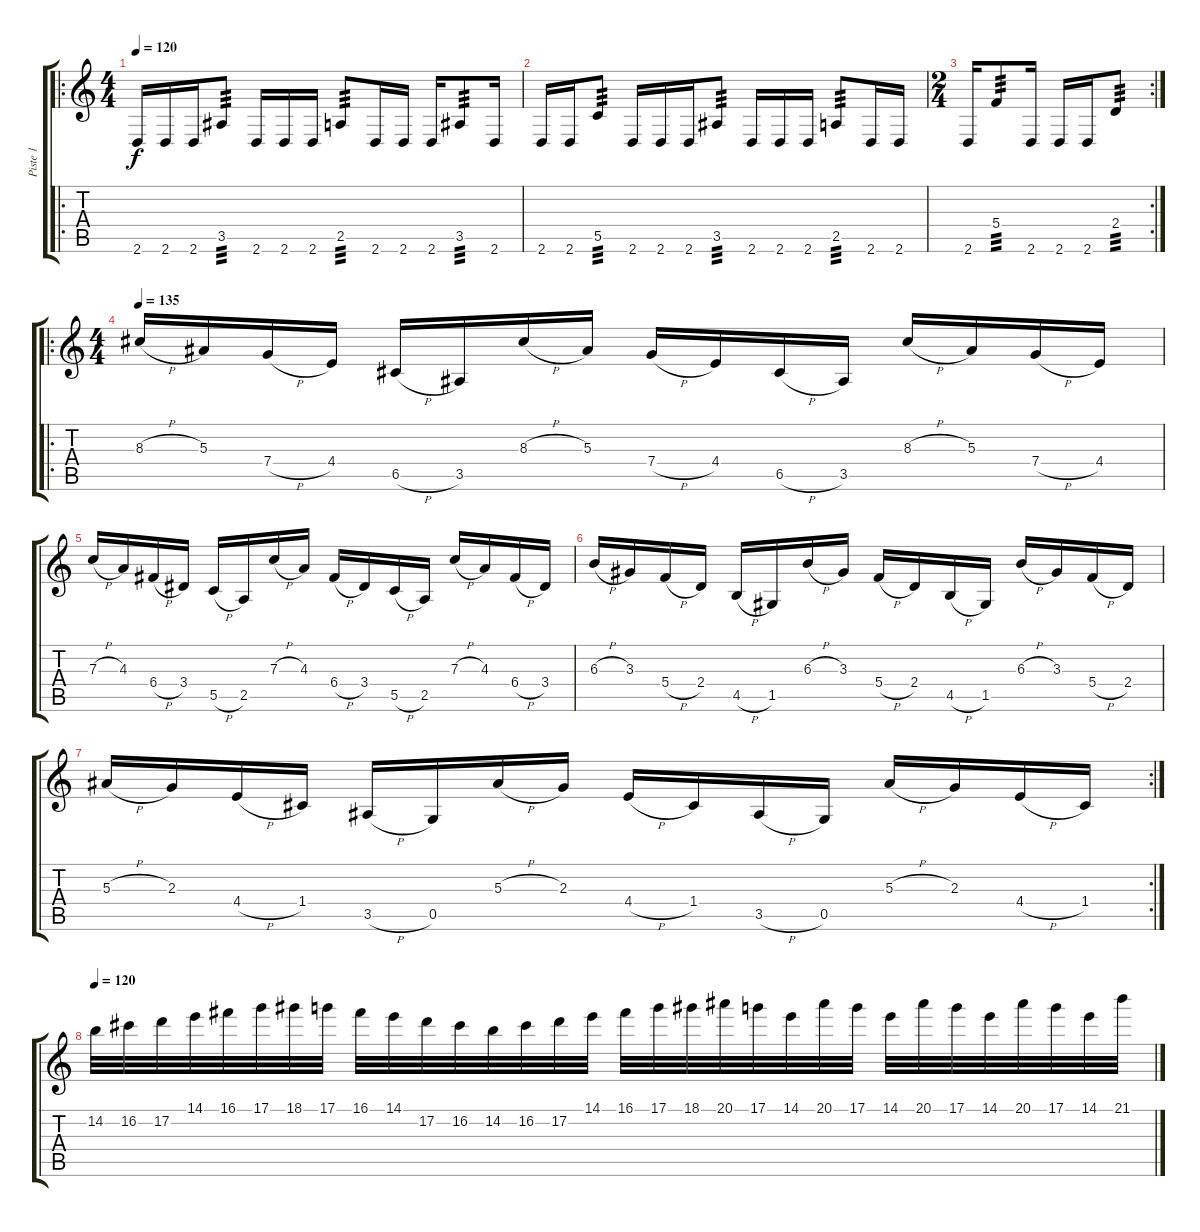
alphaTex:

\track ("Piste 1" "Piste 1") {instrument distortionguitar}
\staff {score tabs}
\tuning (D4 A3 F3 C3 G2 C2) {hide}
\ro
\ts (4 4)
\tempo 120
\clef g2
\ks c
2.6.16{dy f} 2.6.16 2.6.16 3.5.8{tp 3} 2.6.16 2.6.16 2.6.16 2.5.8{tp 3} 2.6.16 2.6.16 2.6.16 3.5.8{tp 3} 2.6.16 |
2.6.16 2.6.16 5.5.8{tp 3} 2.6.16 2.6.16 2.6.16 3.5.8{tp 3} 2.6.16 2.6.16 2.6.16 2.5.8{tp 3} 2.6.16 2.6.16 |
\rc 2
\ts (2 4)
2.6.16 5.4.8{tp 3} 2.6.16 2.6.16 2.6.16 2.4.8{tp 3} |
\ro
\ts (4 4)
\tempo 130
\tempo 135
8.3{h}.16 5.3.16 7.4{h}.16 4.4.16 6.5{h}.16 3.5.16 8.3{h}.16 5.3.16 7.4{h}.16 4.4.16 6.5{h}.16 3.5.16 8.3{h}.16 5.3.16 7.4{h}.16 4.4.16 |
7.3{h}.16 4.3.16 6.4{h}.16 3.4.16 5.5{h}.16 2.5.16 7.3{h}.16 4.3.16 6.4{h}.16 3.4.16 5.5{h}.16 2.5.16 7.3{h}.16 4.3.16 6.4{h}.16 3.4.16 |
6.3{h}.16 3.3.16 5.4{h}.16 2.4.16 4.5{h}.16 1.5.16 6.3{h}.16 3.3.16 5.4{h}.16 2.4.16 4.5{h}.16 1.5.16 6.3{h}.16 3.3.16 5.4{h}.16 2.4.16 |
\rc 2
5.3{h}.16 2.3.16 4.4{h}.16 1.4.16 3.5{h}.16 0.5.16 5.3{h}.16 2.3.16 4.4{h}.16 1.4.16 3.5{h}.16 0.5.16 5.3{h}.16 2.3.16 4.4{h}.16 1.4.16 |
\tempo 120
14.2.32 16.2.32 17.2.32 14.1.32 16.1.32 17.1.32 18.1.32 17.1.32 16.1.32 14.1.32 17.2.32 16.2.32 14.2.32 16.2.32 17.2.32 14.1.32 16.1.32 17.1.32 18.1.32 20.1.32 17.1.32 14.1.32 20.1.32 17.1.32 14.1.32 20.1.32 17.1.32 14.1.32 20.1.32 17.1.32 14.1.32 21.1.32
